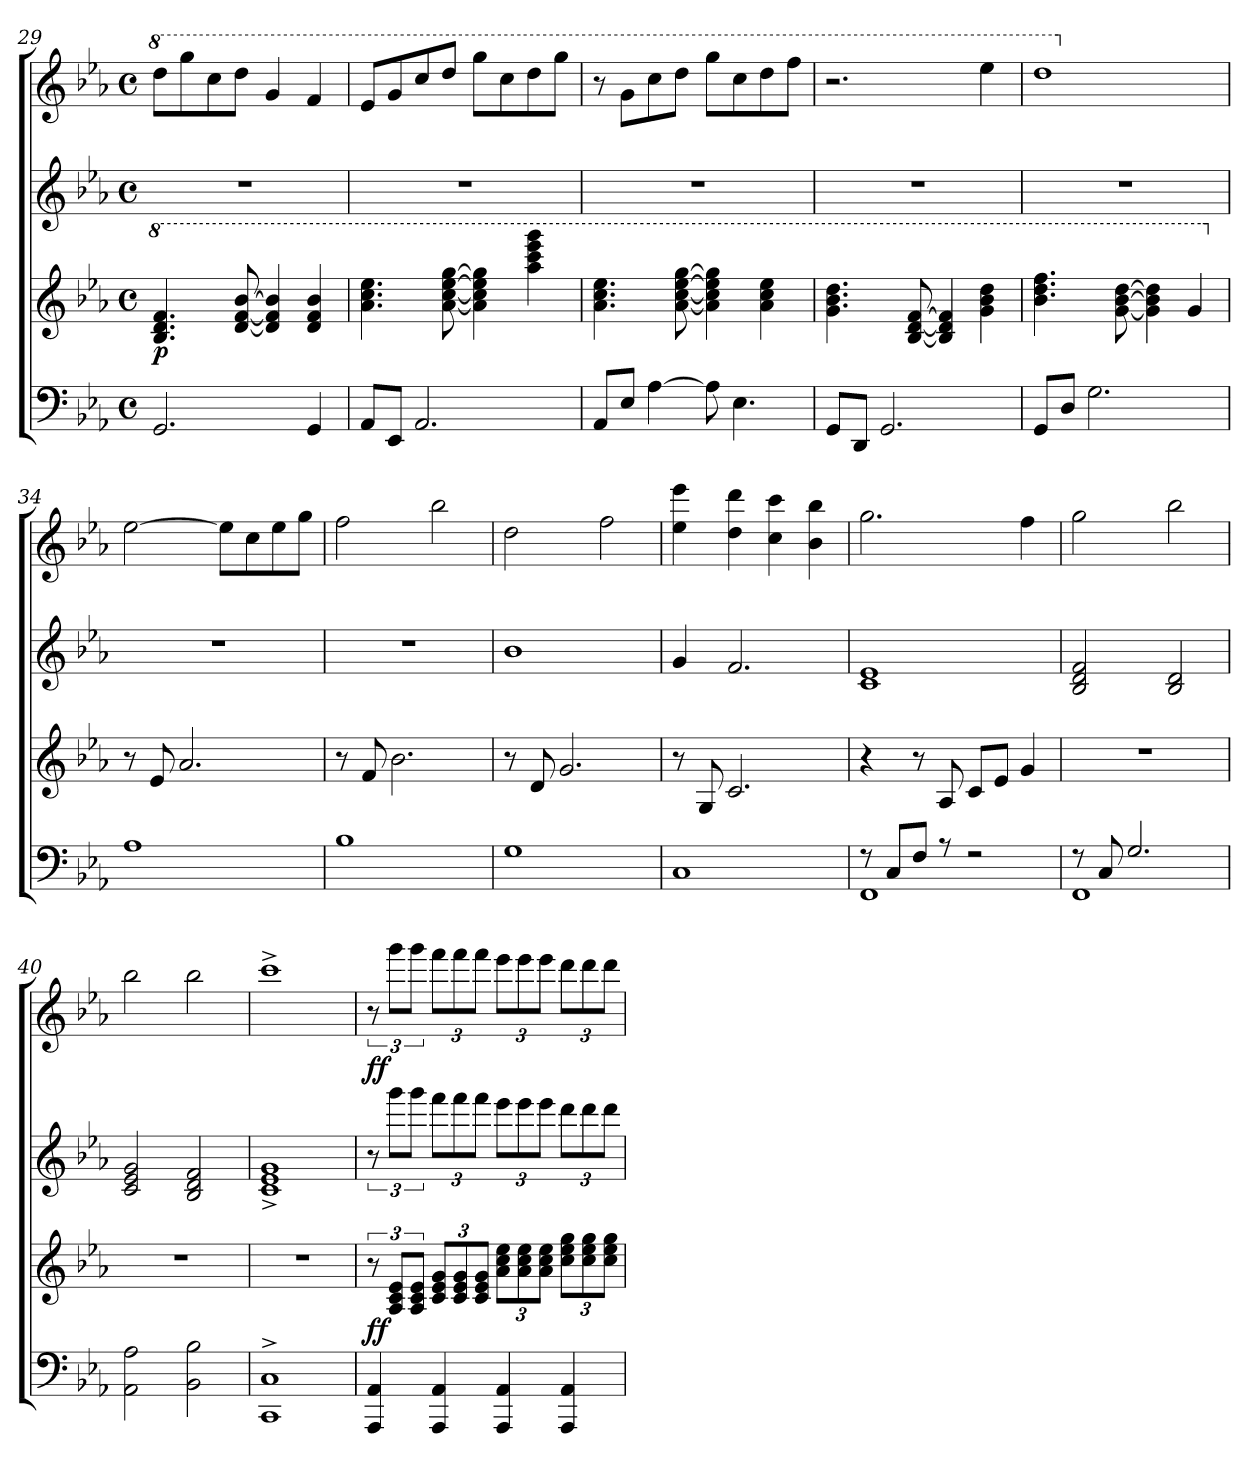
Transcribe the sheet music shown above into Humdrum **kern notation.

**kern	**kern	**dynam	**kern	**kern	**dynam
*part4	*part3	*part3	*part2	*part1	*part1
*staff4	*staff3	*staff3	*staff2	*staff1	*staff1
!!LO:LB:g=z
*clefF4	*clefG2	*	*clefG2	*clefG2	*
*k[b-e-a-]	*k[b-e-a-]	*	*k[b-e-a-]	*k[b-e-a-]	*
*M4/4	*M4/4	*	*M4/4	*M4/4	*
*met(c)	*met(c)	*	*met(c)	*met(c)	*
*	*8va	*	*	*	*
*	*	*	*	*8va	*
=29	=29	=29	=29	=29	=29
2.GG	4.b- 4.dd 4.ff	p	1r	8dddL	.
.	.	.	.	8ggg	.
.	.	.	.	8ccc	.
.	[8dd [8ff [8bb-	.	.	8dddJ	.
.	4dd] 4ff] 4bb-]	.	.	4gg	.
4GG	4dd 4ff 4bb-	.	.	4ff	.
=30	=30	=30	=30	=30	=30
8AA-L	4.aa- 4.ccc 4.eee-	.	1r	8ee-L	.
8EE-J	.	.	.	8gg	.
2.AA-	.	.	.	8ccc	.
.	[8aa- [8ccc [8eee- [8ggg	.	.	8dddJ	.
.	4aa-] 4ccc] 4eee-] 4ggg]	.	.	8gggL	.
.	.	.	.	8ccc	.
.	4aaa- 4cccc 4eeee- 4gggg	.	.	8ddd	.
.	.	.	.	8gggJ	.
=31	=31	=31	=31	=31	=31
8AA-L	4.aa- 4.ccc 4.eee-	.	1r	8r	.
8E-J	.	.	.	8ggL	.
[4A-	.	.	.	8ccc	.
.	[8aa- [8ccc [8eee- [8ggg	.	.	8dddJ	.
8A-]	4aa-] 4ccc] 4eee-] 4ggg]	.	.	8gggL	.
4.E-	.	.	.	8ccc	.
.	4aa- 4ccc 4eee-	.	.	8ddd	.
.	.	.	.	8fffJ	.
=32	=32	=32	=32	=32	=32
8GGL	4.gg 4.bb- 4.ddd	.	1r	2.r	.
8DDJ	.	.	.	.	.
2.GG	.	.	.	.	.
.	[8b- [8dd [8ff	.	.	.	.
.	4b-] 4dd] 4ff]	.	.	.	.
.	4gg 4bb- 4ddd	.	.	4eee-	.
=33	=33	=33	=33	=33	=33
8GGL	4.bb- 4.ddd 4.fff	.	1r	1ddd	.
8DJ	.	.	.	.	.
2.G	.	.	.	.	.
.	[8gg [8bb- [8ddd	.	.	.	.
.	4gg] 4bb-] 4ddd]	.	.	.	.
.	4gg	.	.	.	.
!!LO:PB:g=z
=34	=34	=34	=34	=34	=34
*	*X8va	*	*	*	*
*	*	*	*	*X8va	*
1A-	8r	.	1r	[2ee-	.
.	8e-	.	.	.	.
.	2.a-	.	.	.	.
.	.	.	.	8ee-L]	.
.	.	.	.	8cc	.
.	.	.	.	8ee-	.
.	.	.	.	8ggJ	.
=35	=35	=35	=35	=35	=35
1B-	8r	.	1r	2ff	.
.	8f	.	.	.	.
.	2.b-	.	.	.	.
.	.	.	.	2bb-	.
=36	=36	=36	=36	=36	=36
1G	8r	.	1b-	2dd	.
.	8d	.	.	.	.
.	2.g	.	.	.	.
.	.	.	.	2ff	.
=37	=37	=37	=37	=37	=37
1C	8r	.	4g	4ee- 4eee-	.
.	8G	.	.	.	.
.	2.c	.	2.f	4dd 4ddd	.
.	.	.	.	4cc 4ccc	.
.	.	.	.	4b- 4bb-	.
=38	=38	=38	=38	=38	=38
*^	*	*	*	*	*
8r	1FF	4r	.	1c 1e-	2.gg	.
8CL	.	.	.	.	.	.
8FJ	.	8r	.	.	.	.
8r	.	8A-	.	.	.	.
2r	.	8cL	.	.	.	.
.	.	8e-J	.	.	.	.
.	.	4g	.	.	4ff	.
=39	=39	=39	=39	=39	=39	=39
8r	1FF	1r	.	2B- 2d 2f	2gg	.
8C	.	.	.	.	.	.
2.G	.	.	.	.	.	.
.	.	.	.	2B- 2d	2bb-	.
*v	*v	*	*	*	*	*
!!LO:LB:g=z
=40	=40	=40	=40	=40	=40
2AA- 2A-	1r	.	2c 2e- 2g	2bb-	.
2BB- 2B-	.	.	2B- 2d 2f	2bb-	.
=41	=41	=41	=41	=41	=41
*^	*	*	*	*	*
1CC^	1C	1r	.	1c^ 1e-^ 1g^	1ccc^	.
*v	*v	*	*	*	*	*
=42	=42	=42	=42	=42	=42
*	*	*	*	*MM186	*
4AAA- 4AA-	12r	ff	12r	12r	ff
.	12A- 12c 12e-L	.	12gggL	12gggL	.
.	12A- 12c 12e-J	.	12gggJ	12gggJ	.
4AAA- 4AA-	12c 12e- 12gL	.	12fffL	12fffL	.
.	12c 12e- 12g	.	12fff	12fff	.
.	12c 12e- 12gJ	.	12fffJ	12fffJ	.
4AAA- 4AA-	12a- 12cc 12ee-L	.	12eee-L	12eee-L	.
.	12a- 12cc 12ee-	.	12eee-	12eee-	.
.	12a- 12cc 12ee-J	.	12eee-J	12eee-J	.
4AAA- 4AA-	12cc 12ee- 12ggL	.	12dddL	12dddL	.
.	12cc 12ee- 12gg	.	12ddd	12ddd	.
.	12cc 12ee- 12ggJ	.	12dddJ	12dddJ	.
=	=	=	=	=	=
*-	*-	*-	*-	*-	*-
